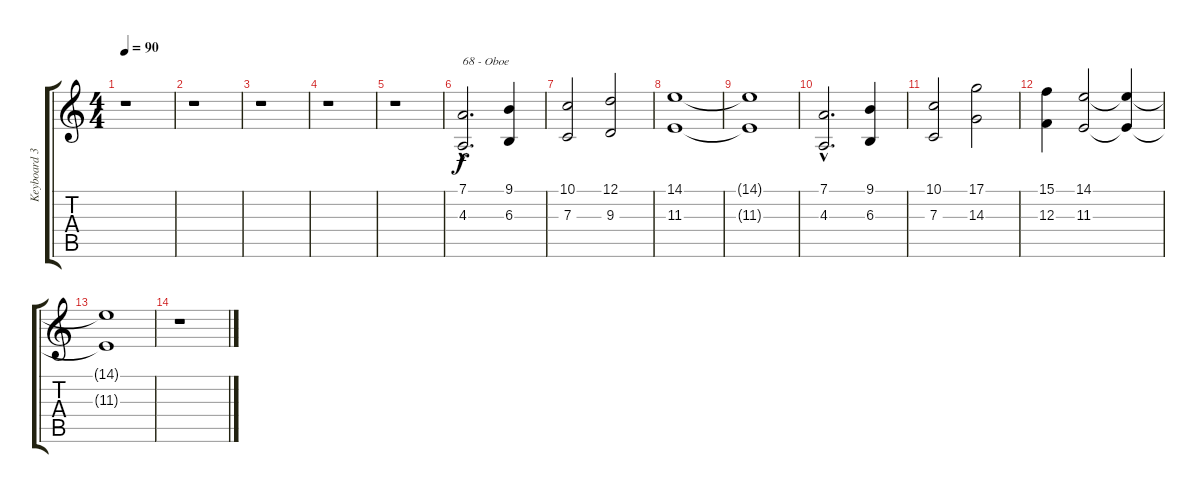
\track ("Keyboard 3" "Keyboard 3") {instrument synthstrings2}
\staff {score tabs}
\tuning (D4 A3 F3 C3 G2 D2) {hide}
\ts (4 4)
\tempo 90
\clef g2
\ks c
r.1{dy f} |
r.1 |
r.1 |
r.1 |
r.1 |
(7.1{hac} 4.3{hac}).2{d txt "68 - Oboe" volume 10 instrument oboe} (9.1 6.3).4 |
(10.1 7.3).2 (12.1 9.3).2 |
(14.1 11.3).1 |
(14.1{t} 11.3{t}).1 |
(7.1{hac} 4.3{hac}).2{d} (9.1 6.3).4 |
(10.1 7.3).2 (17.1 14.3).2 |
(15.1 12.3).4 (14.1 11.3).2 (14.1{t} 11.3{t}).4 |
(14.1{t} 11.3{t}).1 |
r.1
